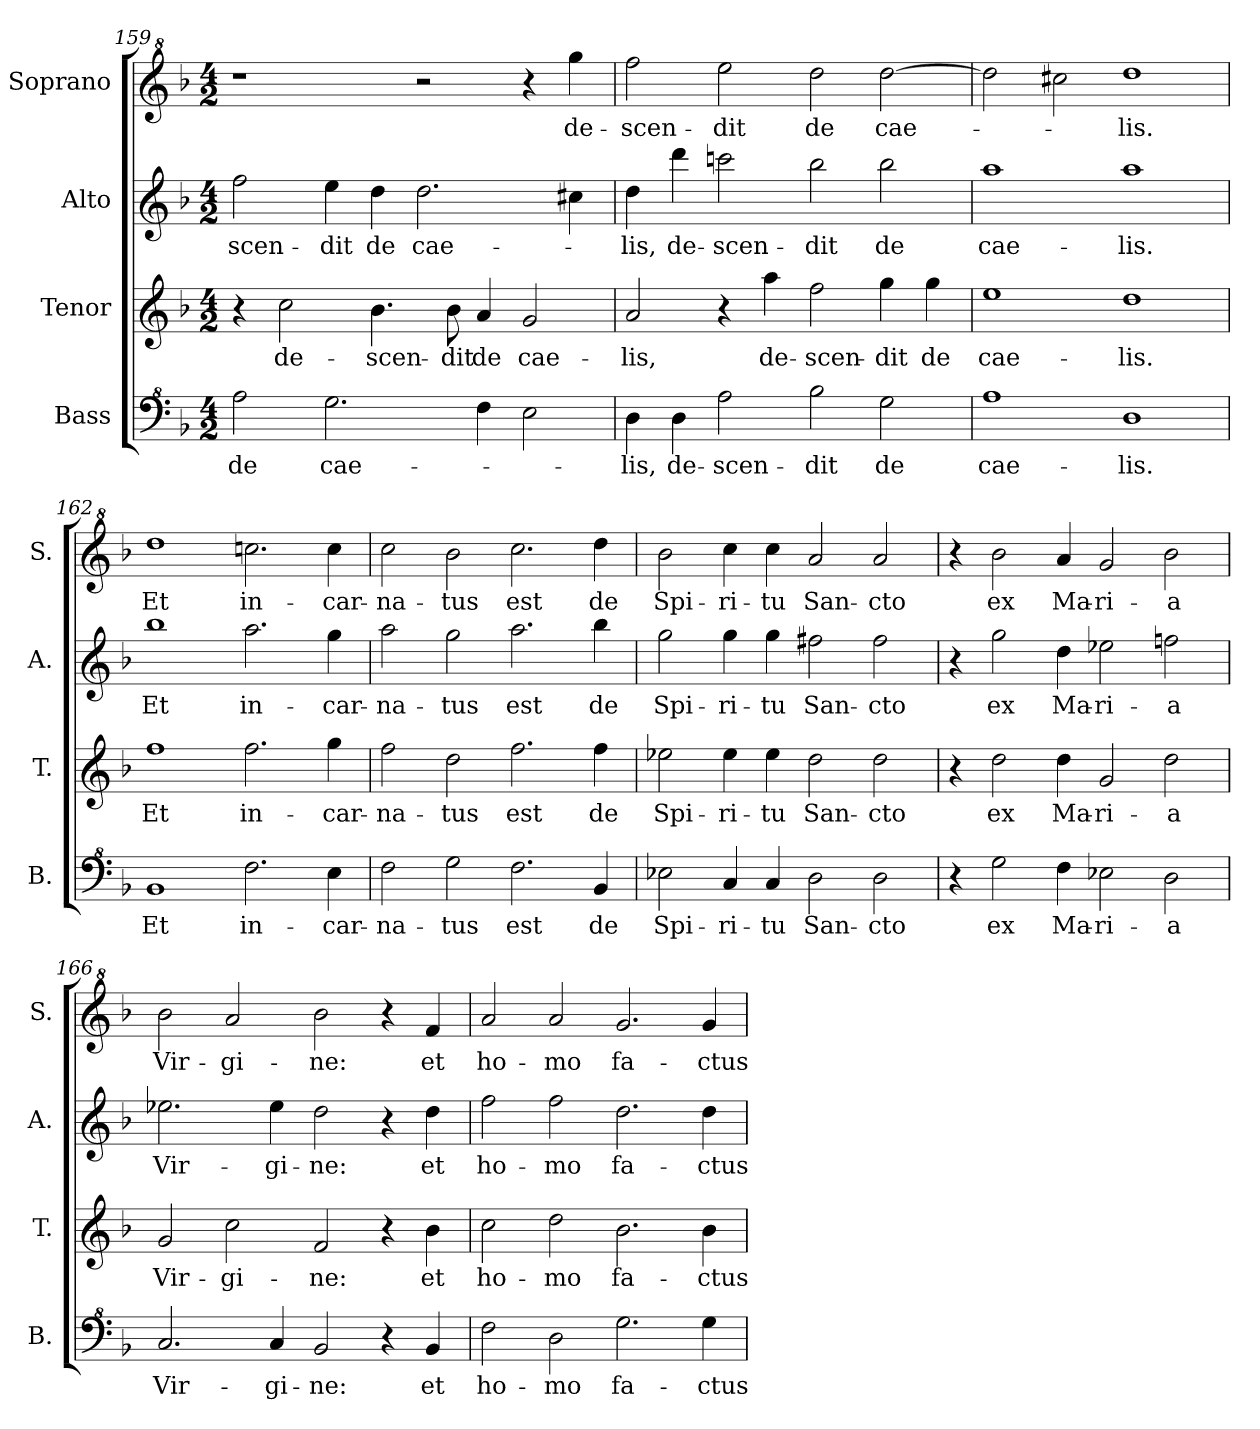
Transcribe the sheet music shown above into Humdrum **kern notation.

**kern	**text	**kern	**text	**kern	**text	**kern	**text
*part4	*part4	*part3	*part3	*part2	*part2	*part1	*part1
*staff4	*staff4	*staff3	*staff3	*staff2	*staff2	*staff1	*staff1
*I"Bass	*	*I"Tenor	*	*I"Alto	*	*I"Soprano	*
*I'B.	*	*I'T.	*	*I'A.	*	*I'S.	*
*clefF^4	*	*clefG2	*	*clefG2	*	*clefG^2	*
*k[b-]	*	*k[b-]	*	*k[b-]	*	*k[b-]	*
*M4/2	*	*M4/2	*	*M4/2	*	*M4/2	*
=159	=159	=159	=159	=159	=159	=159	=159
!	!LO:LY:b	!	!	!	!LO:LY:b	!	!
2a\	de	4r	.	2ff\	-scen-	1r	.
!	!	!	!LO:LY:b	!	!	!	!
.	.	2cc\	de-	.	.	.	.
!	!LO:LY:b	!	!	!	!LO:LY:b	!	!
2.g\	cae-	.	.	4ee\	-dit	.	.
!	!	!	!LO:LY:b	!	!LO:LY:b	!	!
.	.	4.b-\	-scen-	4dd\	de	.	.
!	!	!	!	!	!LO:LY:b	!	!
.	.	.	.	2.dd\	cae-	2r	.
!	!	!	!LO:LY:b	!	!	!	!
.	.	8b-\	-dit	.	.	.	.
!	!	!	!LO:LY:b	!	!	!	!
4f\	.	4a/	de	.	.	.	.
!	!	!	!LO:LY:b	!	!	!	!
2e\	.	2g/	cae-	.	.	4r	.
!	!	!	!	!	!	!	!LO:LY:b
.	.	.	.	4cc#X\	.	4ggg\	de-
=160	=160	=160	=160	=160	=160	=160	=160
!	!LO:LY:b	!	!LO:LY:b	!	!LO:LY:b	!	!LO:LY:b
4d\	-lis,	2a/	-lis,	4dd\	-lis,	2fff\	-scen-
!	!LO:LY:b	!	!	!	!LO:LY:b	!	!
4d\	de-	.	.	4ddd\	de-	.	.
!	!LO:LY:b	!	!	!	!LO:LY:b	!	!LO:LY:b
2a\	-scen-	4r	.	2cccni\	-scen-	2eee\	-dit
!	!	!	!LO:LY:b	!	!	!	!
.	.	4aa\	de-	.	.	.	.
!	!LO:LY:b	!	!LO:LY:b	!	!LO:LY:b	!	!LO:LY:b
2b-\	-dit	2ff\	-scen-	2bb-\	-dit	2ddd\	de
!	!LO:LY:b	!	!LO:LY:b	!	!LO:LY:b	!	!LO:LY:b
2g\	de	4gg\	-dit	2bb-\	de	[2ddd\	cae-
!	!	!	!LO:LY:b	!	!	!	!
.	.	4gg\	de	.	.	.	.
=161	=161	=161	=161	=161	=161	=161	=161
!	!LO:LY:b	!	!LO:LY:b	!	!LO:LY:b	!	!
1a	cae-	1ee	cae-	1aa	cae-	2ddd\]	.
.	.	.	.	.	.	2ccc#X\	.
!	!LO:LY:b	!	!LO:LY:b	!	!LO:LY:b	!	!LO:LY:b
1d	-lis.	1dd	-lis.	1aa	-lis.	1ddd	-lis.
=162	=162	=162	=162	=162	=162	=162	=162
!	!LO:LY:b	!	!LO:LY:b	!	!LO:LY:b	!	!LO:LY:b
1B-	Et	1ff	Et	1bb-	Et	1ddd	Et
!	!LO:LY:b	!	!LO:LY:b	!	!LO:LY:b	!	!LO:LY:b
2.f\	in-	2.ff\	in-	2.aa\	in-	2.cccni\	in-
!	!LO:LY:b	!	!LO:LY:b	!	!LO:LY:b	!	!LO:LY:b
4e\	-car-	4gg\	-car-	4gg\	-car-	4ccc\	-car-
=163	=163	=163	=163	=163	=163	=163	=163
!	!LO:LY:b	!	!LO:LY:b	!	!LO:LY:b	!	!LO:LY:b
2f\	-na-	2ff\	-na-	2aa\	-na-	2ccc\	-na-
!	!LO:LY:b	!	!LO:LY:b	!	!LO:LY:b	!	!LO:LY:b
2g\	-tus	2dd\	-tus	2gg\	-tus	2bb-\	-tus
!	!LO:LY:b	!	!LO:LY:b	!	!LO:LY:b	!	!LO:LY:b
2.f\	est	2.ff\	est	2.aa\	est	2.ccc\	est
!	!LO:LY:b	!	!LO:LY:b	!	!LO:LY:b	!	!LO:LY:b
4B-/	de	4ff\	de	4bb-\	de	4ddd\	de
!!LO:PB:g=z
=164	=164	=164	=164	=164	=164	=164	=164
!	!LO:LY:b	!	!LO:LY:b	!	!LO:LY:b	!	!LO:LY:b
2e-X\	Spi-	2ee-X\	Spi-	2gg\	Spi-	2bb-\	Spi-
!	!LO:LY:b	!	!LO:LY:b	!	!LO:LY:b	!	!LO:LY:b
4c/	-ri-	4ee-\	-ri-	4gg\	-ri-	4ccc\	-ri-
!	!LO:LY:b	!	!LO:LY:b	!	!LO:LY:b	!	!LO:LY:b
4c/	-tu	4ee-\	-tu	4gg\	-tu	4ccc\	-tu
!	!LO:LY:b	!	!LO:LY:b	!	!LO:LY:b	!	!LO:LY:b
2d\	San-	2dd\	San-	2ff#X\	San-	2aa/	San-
!	!LO:LY:b	!	!LO:LY:b	!	!LO:LY:b	!	!LO:LY:b
2d\	-cto	2dd\	-cto	2ff#\	-cto	2aa/	-cto
=165	=165	=165	=165	=165	=165	=165	=165
4r	.	4r	.	4r	.	4r	.
!	!LO:LY:b	!	!LO:LY:b	!	!LO:LY:b	!	!LO:LY:b
2g\	ex	2dd\	ex	2gg\	ex	2bb-\	ex
!	!LO:LY:b	!	!LO:LY:b	!	!LO:LY:b	!	!LO:LY:b
4f\	Ma-	4dd\	Ma-	4dd\	Ma-	4aa/	Ma-
!	!LO:LY:b	!	!LO:LY:b	!	!LO:LY:b	!	!LO:LY:b
2e-X\	-ri-	2g/	-ri-	2ee-X\	-ri-	2gg/	-ri-
!	!LO:LY:b	!	!LO:LY:b	!	!LO:LY:b	!	!LO:LY:b
2d\	-a	2dd\	-a	2ffni\	-a	2bb-\	-a
=166	=166	=166	=166	=166	=166	=166	=166
!	!LO:LY:b	!	!LO:LY:b	!	!LO:LY:b	!	!LO:LY:b
2.c/	Vir-	2g/	Vir-	2.ee-X\	Vir-	2bb-\	Vir-
!	!	!	!LO:LY:b	!	!	!	!LO:LY:b
.	.	2cc\	-gi-	.	.	2aa/	-gi-
!	!LO:LY:b	!	!	!	!LO:LY:b	!	!
4c/	-gi-	.	.	4ee-\	-gi-	.	.
!	!LO:LY:b	!	!LO:LY:b	!	!LO:LY:b	!	!LO:LY:b
2B-/	-ne:	2f/	-ne:	2dd\	-ne:	2bb-\	-ne:
4r	.	4r	.	4r	.	4r	.
!	!LO:LY:b	!	!LO:LY:b	!	!LO:LY:b	!	!LO:LY:b
4B-/	et	4b-\	et	4dd\	et	4ff/	et
=167	=167	=167	=167	=167	=167	=167	=167
!	!LO:LY:b	!	!LO:LY:b	!	!LO:LY:b	!	!LO:LY:b
2f\	ho-	2cc\	ho-	2ff\	ho-	2aa/	ho-
!	!LO:LY:b	!	!LO:LY:b	!	!LO:LY:b	!	!LO:LY:b
2d\	-mo	2dd\	-mo	2ff\	-mo	2aa/	-mo
!	!LO:LY:b	!	!LO:LY:b	!	!LO:LY:b	!	!LO:LY:b
2.g\	fa-	2.b-\	fa-	2.dd\	fa-	2.gg/	fa-
!	!LO:LY:b	!	!LO:LY:b	!	!LO:LY:b	!	!LO:LY:b
4g\	-ctus	4b-\	-ctus	4dd\	-ctus	4gg/	-ctus
=	=	=	=	=	=	=	=
*-	*-	*-	*-	*-	*-	*-	*-
